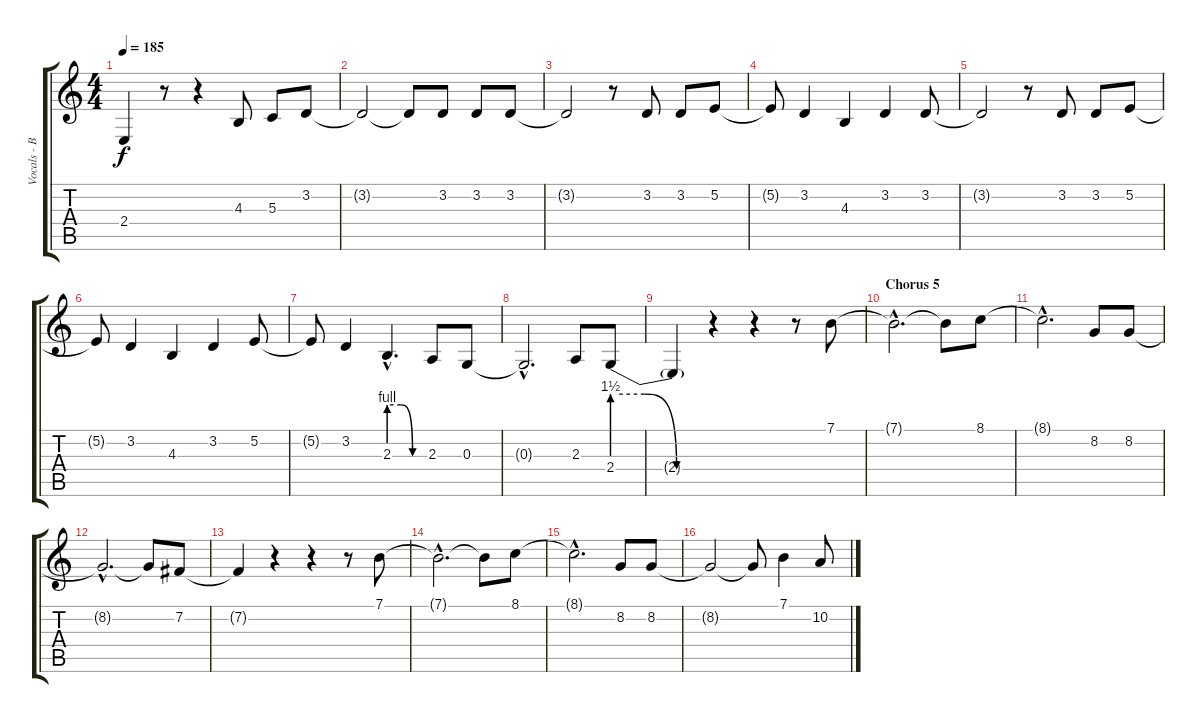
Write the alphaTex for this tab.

\track ("Vocals - Bruce" "Vocals - B") {instrument lead2sawtooth}
\staff {score tabs}
\tuning (E4 B3 G3 D3 A2 E2) {hide}
\ts (4 4)
\tempo 185
\clef g2
\ks c
2.4{t}.4{dy f} r.8 r.4 4.3.8 5.3.8 3.2.8 |
\section ("" "")
3.2{t}.2 3.2{t}.8 3.2.8 3.2.8 3.2.8 |
3.2{t}.2 r.8 3.2.8 3.2.8 5.2.8 |
5.2{t}.8 3.2.4 4.3.4 3.2.4 3.2.8 |
3.2{t}.2 r.8 3.2.8 3.2.8 5.2.8 |
5.2{t}.8 3.2.4 4.3.4 3.2.4 5.2.8 |
5.2{t}.8 3.2.4 2.3{be (custom 0 4 20 4 40 0 60 0) hac}.4{d} 2.3.8 0.3.8 |
0.3{hac t}.2{d} 2.3.8 2.4{be (custom 0 6 20 6 40 0 60 0)}.8 |
2.4{t}.4 r.4 r.4 r.8 7.1.8 |
\section ("" "Chorus 5")
7.1{hac t}.2{d} 7.1{t}.8 8.1.8 |
8.1{hac t}.2{d} 8.2.8 8.2.8 |
8.2{hac t}.2{d} 8.2{t}.8 7.2.8 |
7.2{t}.4 r.4 r.4 r.8 7.1.8 |
7.1{hac t}.2{d} 7.1{t}.8 8.1.8 |
8.1{hac t}.2{d} 8.2.8 8.2.8 |
8.2{t}.2 8.2{t}.8 7.1.4 10.2.8
